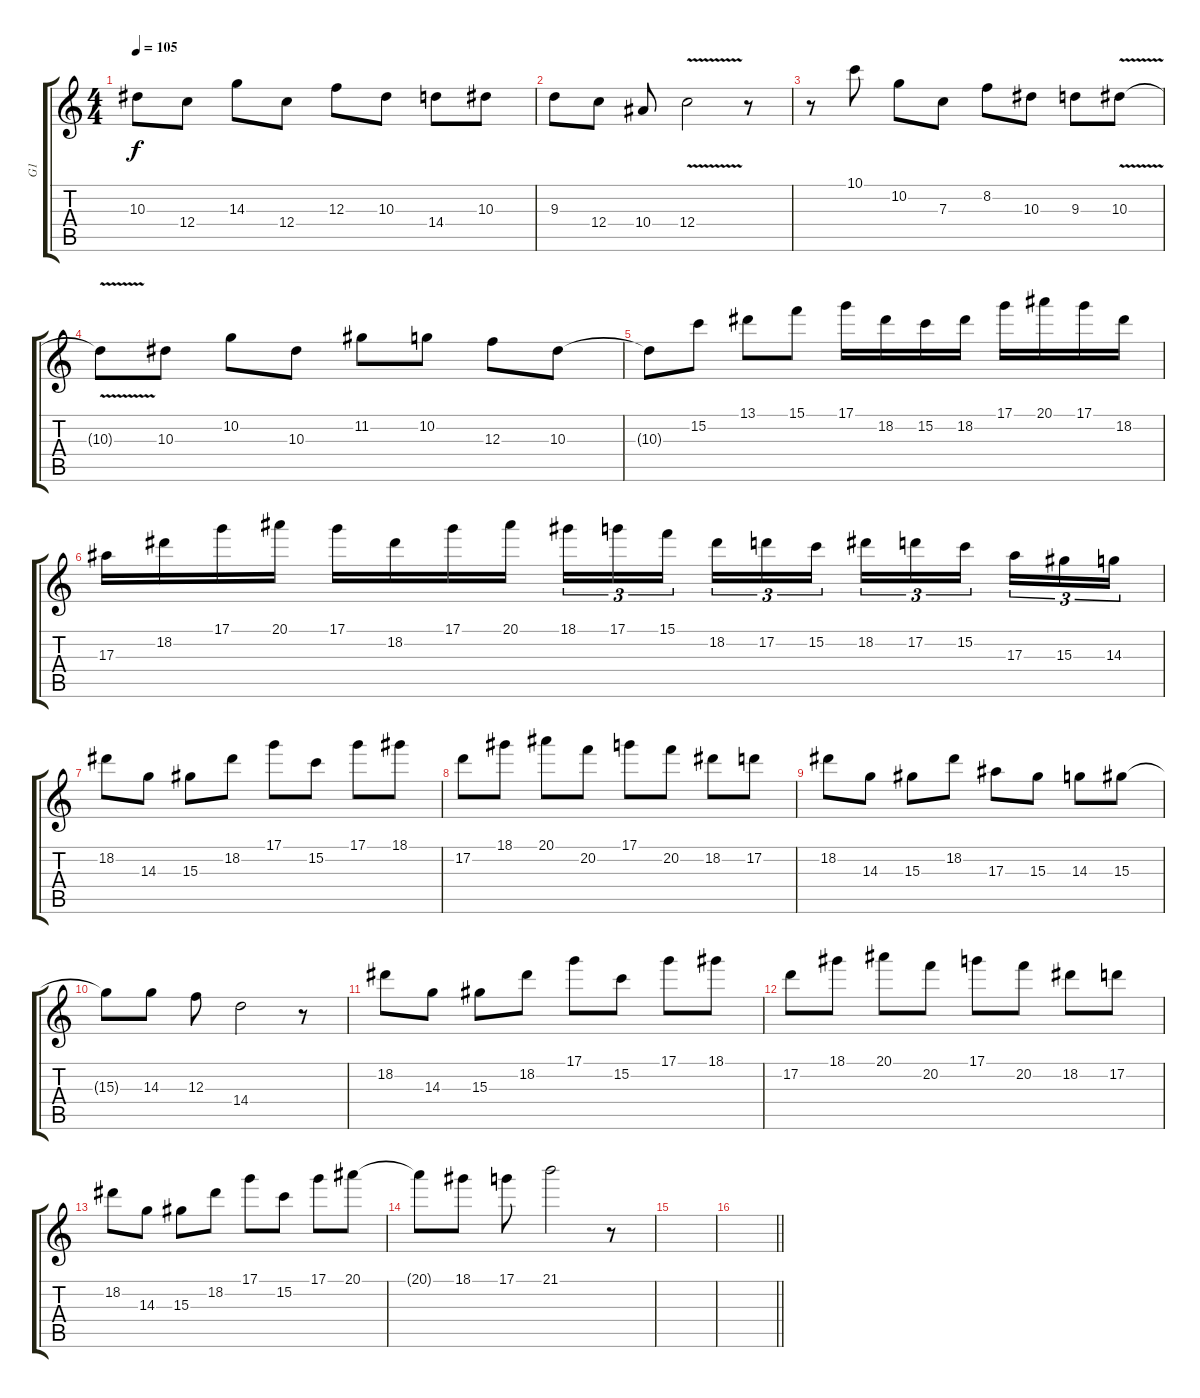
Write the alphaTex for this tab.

\track ("G1" "G1") {instrument distortionguitar}
\staff {score tabs}
\tuning (D4 A3 F3 C3 G2 C2) {hide}
\ts (4 4)
\tempo 105
\clef g2
\ks c
10.3{t}.8{dy f} 12.4.8 14.3.8 12.4.8 12.3.8 10.3.8 14.4.8 10.3.8 |
9.3.8 12.4.8 10.4.8 12.4{v}.2 r.8 |
r.8 10.1.8 10.2.8 7.3.8 8.2.8 10.3.8 9.3.8 10.3{v}.8 |
10.3{t}.8 10.3.8 10.2.8 10.3.8 11.2.8 10.2.8 12.3.8 10.3.8 |
10.3{t}.8 15.2.8 13.1.8 15.1.8 17.1.16 18.2.16 15.2.16 18.2.16 17.1.16 20.1.16 17.1.16 18.2.16 |
17.3.16 18.2.16 17.1.16 20.1.16 17.1.16 18.2.16 17.1.16 20.1.16 18.1.16{tu (3 2)} 17.1.16{tu (3 2)} 15.1.16{tu (3 2) beam splitsecondary} 18.2.16{tu (3 2)} 17.2.16{tu (3 2)} 15.2.16{tu (3 2)} 18.2.16{tu (3 2)} 17.2.16{tu (3 2)} 15.2.16{tu (3 2) beam splitsecondary} 17.3.16{tu (3 2)} 15.3.16{tu (3 2)} 14.3.16{tu (3 2)} |
18.2.8 14.3.8 15.3.8 18.2.8 17.1.8 15.2.8 17.1.8 18.1.8 |
17.2.8 18.1.8 20.1.8 20.2.8 17.1.8 20.2.8 18.2.8 17.2.8 |
18.2.8 14.3.8 15.3.8 18.2.8 17.3.8 15.3.8 14.3.8 15.3.8 |
15.3{t}.8 14.3.8 12.3.8 14.4.2 r.8 |
18.2.8 14.3.8 15.3.8 18.2.8 17.1.8 15.2.8 17.1.8 18.1.8 |
17.2.8 18.1.8 20.1.8 20.2.8 17.1.8 20.2.8 18.2.8 17.2.8 |
18.2.8 14.3.8 15.3.8 18.2.8 17.1.8 15.2.8 17.1.8 20.1.8 |
20.1{t}.8 18.1.8 17.1.8 21.1.2 r.8 |
|
\barLineRight lightlight
